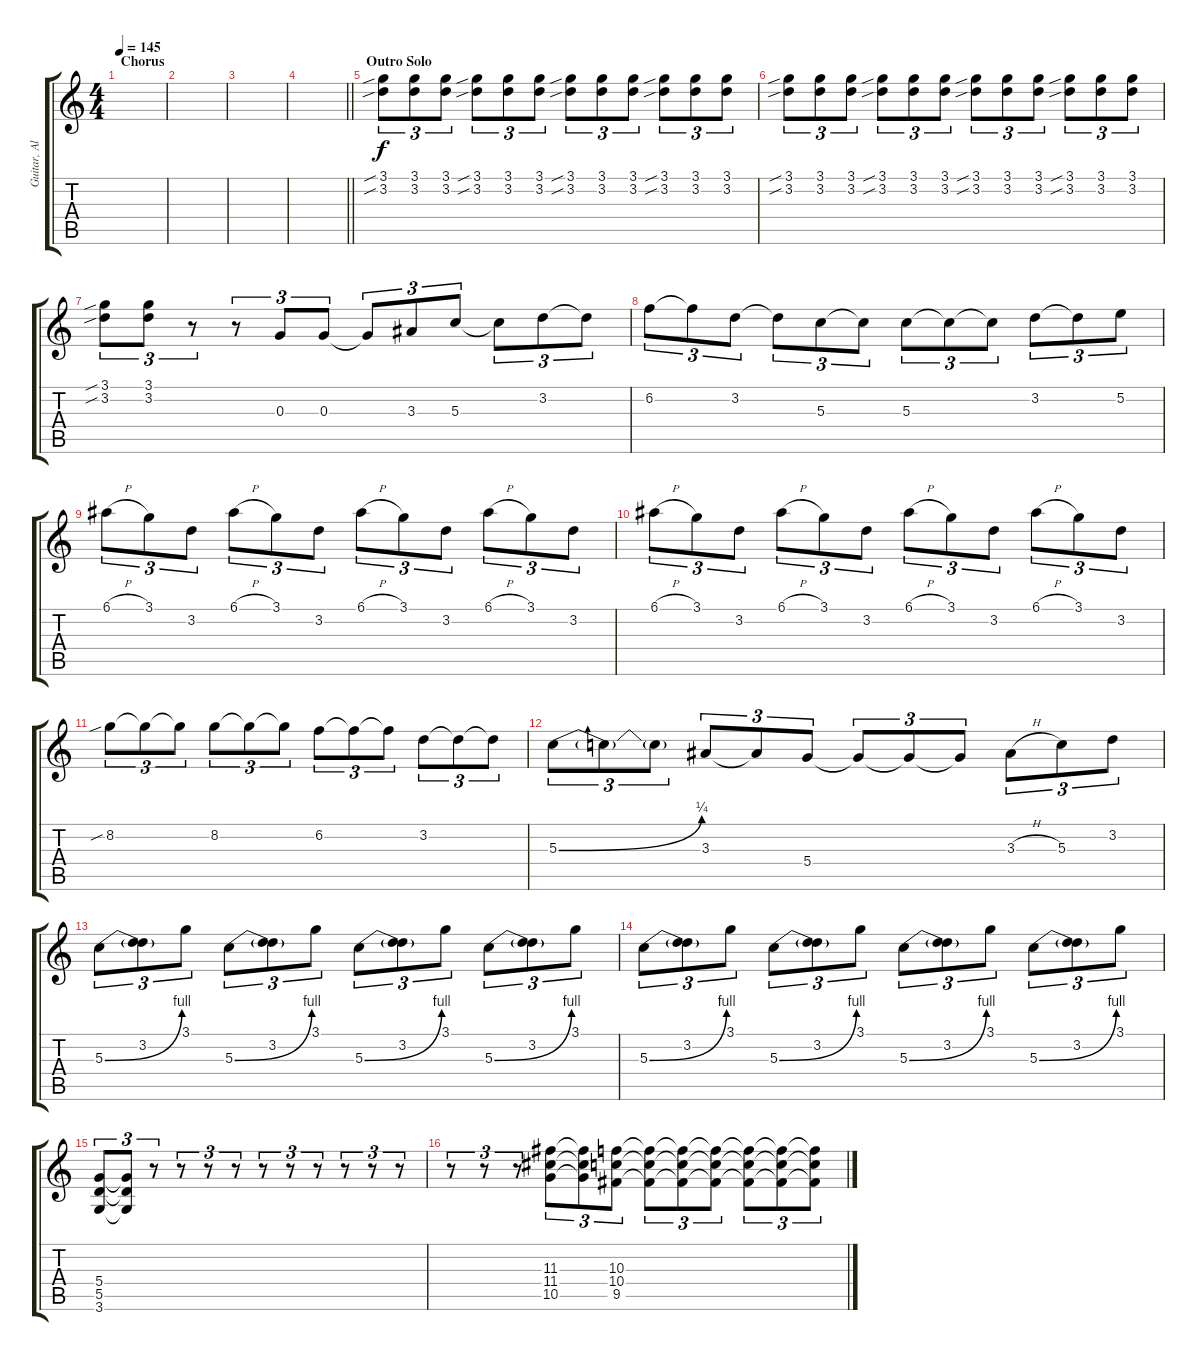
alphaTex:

\track ("Guitar, Alternate Lead" "Guitar, Al") {mute instrument distortionguitar}
\staff {score tabs}
\tuning (E4 B3 G3 D3 A2 E2) {hide}
\ts (4 4)
\section ("" "Chorus")
\tempo 145
\clef g2
\ks c
|
|
|
\barLineRight lightlight
|
\section ("" "Outro Solo")
(3.1{sib} 3.2{sib}).8{tu (3 2)} (3.1 3.2).8{tu (3 2)} (3.1 3.2).8{tu (3 2)} (3.1{sib} 3.2{sib}).8{tu (3 2)} (3.1 3.2).8{tu (3 2)} (3.1 3.2).8{tu (3 2)} (3.1{sib} 3.2{sib}).8{tu (3 2)} (3.1 3.2).8{tu (3 2)} (3.1 3.2).8{tu (3 2)} (3.1{sib} 3.2{sib}).8{tu (3 2)} (3.1 3.2).8{tu (3 2)} (3.1 3.2).8{tu (3 2)} |
(3.1{sib} 3.2{sib}).8{tu (3 2)} (3.1 3.2).8{tu (3 2)} (3.1 3.2).8{tu (3 2)} (3.1{sib} 3.2{sib}).8{tu (3 2)} (3.1 3.2).8{tu (3 2)} (3.1 3.2).8{tu (3 2)} (3.1{sib} 3.2{sib}).8{tu (3 2)} (3.1 3.2).8{tu (3 2)} (3.1 3.2).8{tu (3 2)} (3.1{sib} 3.2{sib}).8{tu (3 2)} (3.1 3.2).8{tu (3 2)} (3.1 3.2).8{tu (3 2)} |
(3.1{sib} 3.2{sib}).8{tu (3 2)} (3.1 3.2).8{tu (3 2)} r.8{tu (3 2)} r.8{tu (3 2)} 0.3.8{tu (3 2)} 0.3.8{tu (3 2)} 0.3{t}.8{tu (3 2)} 3.3.8{tu (3 2)} 5.3.8{tu (3 2)} 5.3{t}.8{tu (3 2)} 3.2.8{tu (3 2)} 3.2{t}.8{tu (3 2)} |
6.2.8{tu (3 2)} 6.2{t}.8{tu (3 2)} 3.2.8{tu (3 2)} 3.2{t}.8{tu (3 2)} 5.3.8{tu (3 2)} 5.3{t}.8{tu (3 2)} 5.3.8{tu (3 2)} 5.3{t}.8{tu (3 2)} 5.3{t}.8{tu (3 2)} 3.2.8{tu (3 2)} 3.2{t}.8{tu (3 2)} 5.2.8{tu (3 2)} |
6.1{h}.8{tu (3 2)} 3.1.8{tu (3 2)} 3.2.8{tu (3 2)} 6.1{h}.8{tu (3 2)} 3.1.8{tu (3 2)} 3.2.8{tu (3 2)} 6.1{h}.8{tu (3 2)} 3.1.8{tu (3 2)} 3.2.8{tu (3 2)} 6.1{h}.8{tu (3 2)} 3.1.8{tu (3 2)} 3.2.8{tu (3 2)} |
6.1{h}.8{tu (3 2)} 3.1.8{tu (3 2)} 3.2.8{tu (3 2)} 6.1{h}.8{tu (3 2)} 3.1.8{tu (3 2)} 3.2.8{tu (3 2)} 6.1{h}.8{tu (3 2)} 3.1.8{tu (3 2)} 3.2.8{tu (3 2)} 6.1{h}.8{tu (3 2)} 3.1.8{tu (3 2)} 3.2.8{tu (3 2)} |
8.2{sib}.8{tu (3 2)} 8.2{t}.8{tu (3 2)} 8.2{t}.8{tu (3 2)} 8.2.8{tu (3 2)} 8.2{t}.8{tu (3 2)} 8.2{t}.8{tu (3 2)} 6.2.8{tu (3 2)} 6.2{t}.8{tu (3 2)} 6.2{t}.8{tu (3 2)} 3.2.8{tu (3 2)} 3.2{t}.8{tu (3 2)} 3.2{t}.8{tu (3 2)} |
5.3{be (bend 0 0 60 1)}.8{tu (3 2)} 5.3{t}.8{tu (3 2)} 5.3{t}.8{tu (3 2)} 3.3.8{tu (3 2)} 3.3{t}.8{tu (3 2)} 5.4.8{tu (3 2)} 5.4{t}.8{tu (3 2)} 5.4{t}.8{tu (3 2)} 5.4{t}.8{tu (3 2)} 3.3{h}.8{tu (3 2)} 5.3.8{tu (3 2)} 3.2.8{tu (3 2)} |
5.3{be (bend 0 0 60 4)}.8{tu (3 2)} (3.2 5.3{t}).8{tu (3 2)} 3.1.8{tu (3 2)} 5.3{be (bend 0 0 60 4)}.8{tu (3 2)} (3.2 5.3{t}).8{tu (3 2)} 3.1.8{tu (3 2)} 5.3{be (bend 0 0 60 4)}.8{tu (3 2)} (3.2 5.3{t}).8{tu (3 2)} 3.1.8{tu (3 2)} 5.3{be (bend 0 0 60 4)}.8{tu (3 2)} (3.2 5.3{t}).8{tu (3 2)} 3.1.8{tu (3 2)} |
5.3{be (bend 0 0 60 4)}.8{tu (3 2)} (3.2 5.3{t}).8{tu (3 2)} 3.1.8{tu (3 2)} 5.3{be (bend 0 0 60 4)}.8{tu (3 2)} (3.2 5.3{t}).8{tu (3 2)} 3.1.8{tu (3 2)} 5.3{be (bend 0 0 60 4)}.8{tu (3 2)} (3.2 5.3{t}).8{tu (3 2)} 3.1.8{tu (3 2)} 5.3{be (bend 0 0 60 4)}.8{tu (3 2)} (3.2 5.3{t}).8{tu (3 2)} 3.1.8{tu (3 2)} |
(5.4 5.5 3.6).8{tu (3 2)} (5.4{t} 5.5{t} 3.6{t}).8{tu (3 2)} r.8{tu (3 2)} r.8{tu (3 2)} r.8{tu (3 2)} r.8{tu (3 2)} r.8{tu (3 2)} r.8{tu (3 2)} r.8{tu (3 2)} r.8{tu (3 2)} r.8{tu (3 2)} r.8{tu (3 2)} |
r.8{tu (3 2)} r.8{tu (3 2)} r.8{tu (3 2)} (11.3 11.4 10.5).8{tu (3 2)} (11.3{t} 11.4{t} 10.5{t}).8{tu (3 2)} (10.3 10.4 9.5).8{tu (3 2)} (10.3{t} 10.4{t} 9.5{t}).8{tu (3 2)} (10.3{t} 10.4{t} 9.5{t}).8{tu (3 2)} (10.3{t} 10.4{t} 9.5{t}).8{tu (3 2)} (10.3{t} 10.4{t} 9.5{t}).8{tu (3 2)} (10.3{t} 10.4{t} 9.5{t}).8{tu (3 2)} (10.3{t} 10.4{t} 9.5{t}).8{tu (3 2)}
